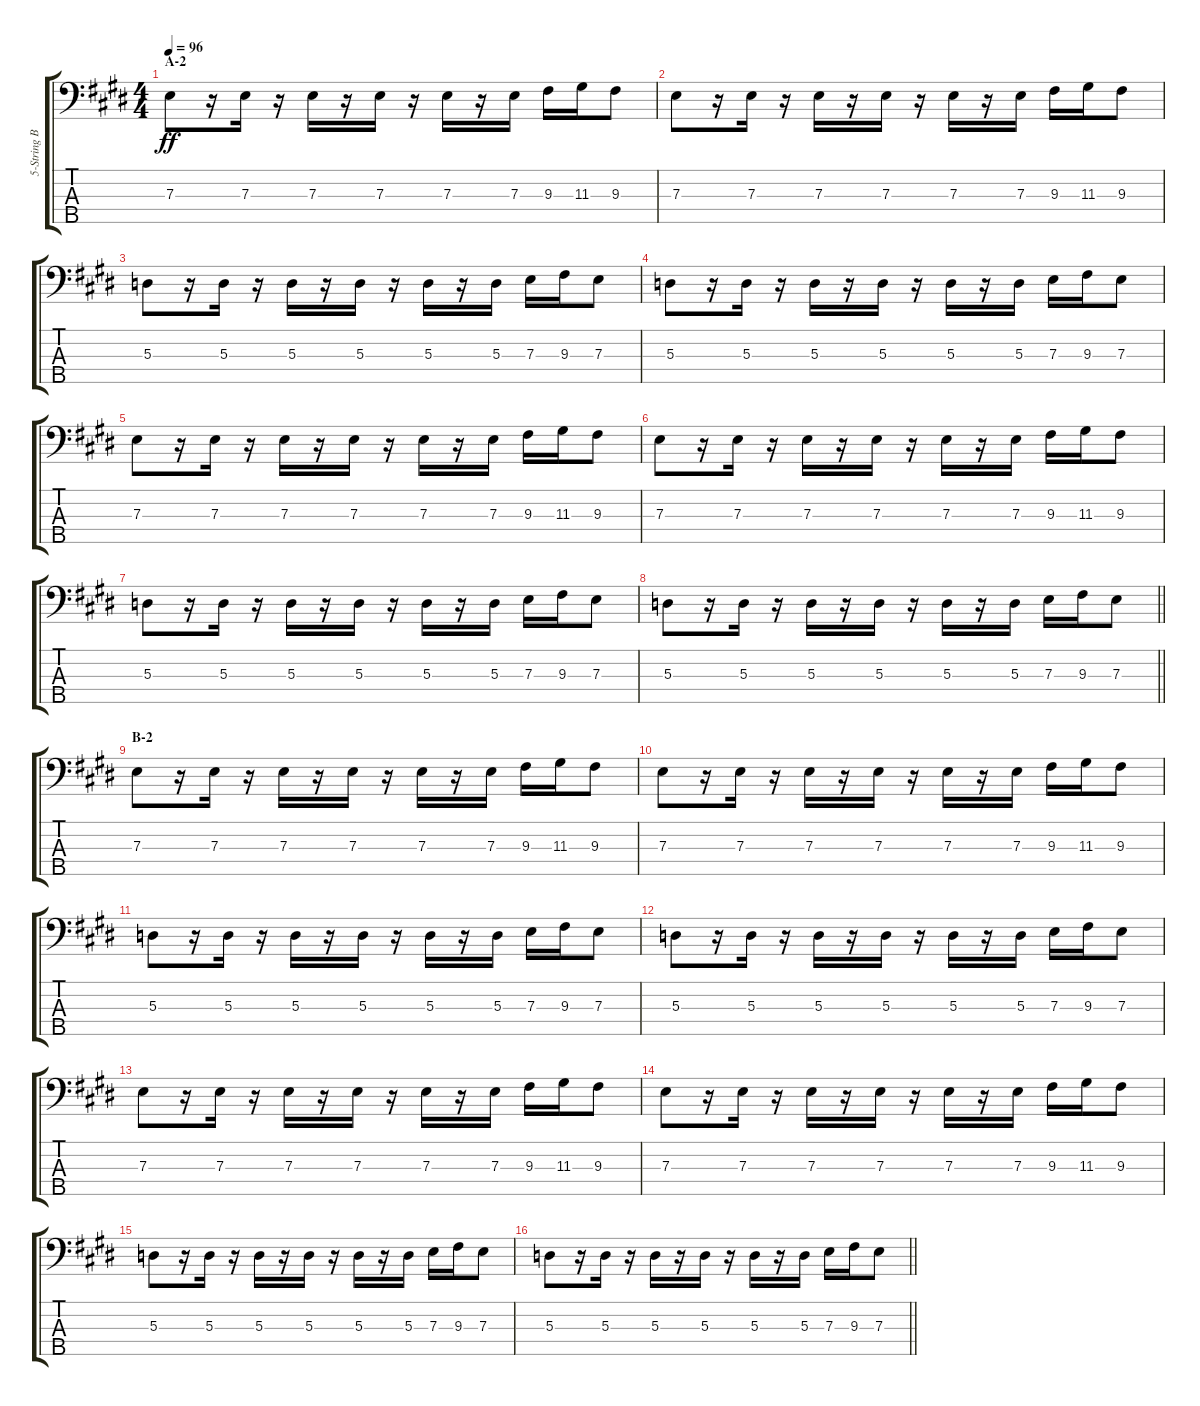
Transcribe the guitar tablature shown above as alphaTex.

\track ("5-String Bass" "5-String B") {instrument electricbassfinger}
\staff {score tabs}
\tuning (G2 D2 A1 E1 B0) {hide}
\ts (4 4)
\section ("" "A-2")
\tempo 96
\clef f4
\ks e
7.3.8{dy ff} r.16 7.3.16 r.16 7.3.16 r.16 7.3.16 r.16 7.3.16 r.16 7.3.16 9.3.16 11.3.16 9.3.8 |
7.3.8 r.16 7.3.16 r.16 7.3.16 r.16 7.3.16 r.16 7.3.16 r.16 7.3.16 9.3.16 11.3.16 9.3.8 |
5.3.8 r.16 5.3.16 r.16 5.3.16 r.16 5.3.16 r.16 5.3.16 r.16 5.3.16 7.3.16 9.3.16 7.3.8 |
5.3.8 r.16 5.3.16 r.16 5.3.16 r.16 5.3.16 r.16 5.3.16 r.16 5.3.16 7.3.16 9.3.16 7.3.8 |
7.3.8 r.16 7.3.16 r.16 7.3.16 r.16 7.3.16 r.16 7.3.16 r.16 7.3.16 9.3.16 11.3.16 9.3.8 |
7.3.8 r.16 7.3.16 r.16 7.3.16 r.16 7.3.16 r.16 7.3.16 r.16 7.3.16 9.3.16 11.3.16 9.3.8 |
5.3.8 r.16 5.3.16 r.16 5.3.16 r.16 5.3.16 r.16 5.3.16 r.16 5.3.16 7.3.16 9.3.16 7.3.8 |
\barLineRight lightlight
5.3.8 r.16 5.3.16 r.16 5.3.16 r.16 5.3.16 r.16 5.3.16 r.16 5.3.16 7.3.16 9.3.16 7.3.8 |
\section ("" "B-2")
7.3.8 r.16 7.3.16 r.16 7.3.16 r.16 7.3.16 r.16 7.3.16 r.16 7.3.16 9.3.16 11.3.16 9.3.8 |
7.3.8 r.16 7.3.16 r.16 7.3.16 r.16 7.3.16 r.16 7.3.16 r.16 7.3.16 9.3.16 11.3.16 9.3.8 |
5.3.8 r.16 5.3.16 r.16 5.3.16 r.16 5.3.16 r.16 5.3.16 r.16 5.3.16 7.3.16 9.3.16 7.3.8 |
5.3.8 r.16 5.3.16 r.16 5.3.16 r.16 5.3.16 r.16 5.3.16 r.16 5.3.16 7.3.16 9.3.16 7.3.8 |
7.3.8 r.16 7.3.16 r.16 7.3.16 r.16 7.3.16 r.16 7.3.16 r.16 7.3.16 9.3.16 11.3.16 9.3.8 |
7.3.8 r.16 7.3.16 r.16 7.3.16 r.16 7.3.16 r.16 7.3.16 r.16 7.3.16 9.3.16 11.3.16 9.3.8 |
5.3.8 r.16 5.3.16 r.16 5.3.16 r.16 5.3.16 r.16 5.3.16 r.16 5.3.16 7.3.16 9.3.16 7.3.8 |
\barLineRight lightlight
5.3.8 r.16 5.3.16 r.16 5.3.16 r.16 5.3.16 r.16 5.3.16 r.16 5.3.16 7.3.16 9.3.16 7.3.8
